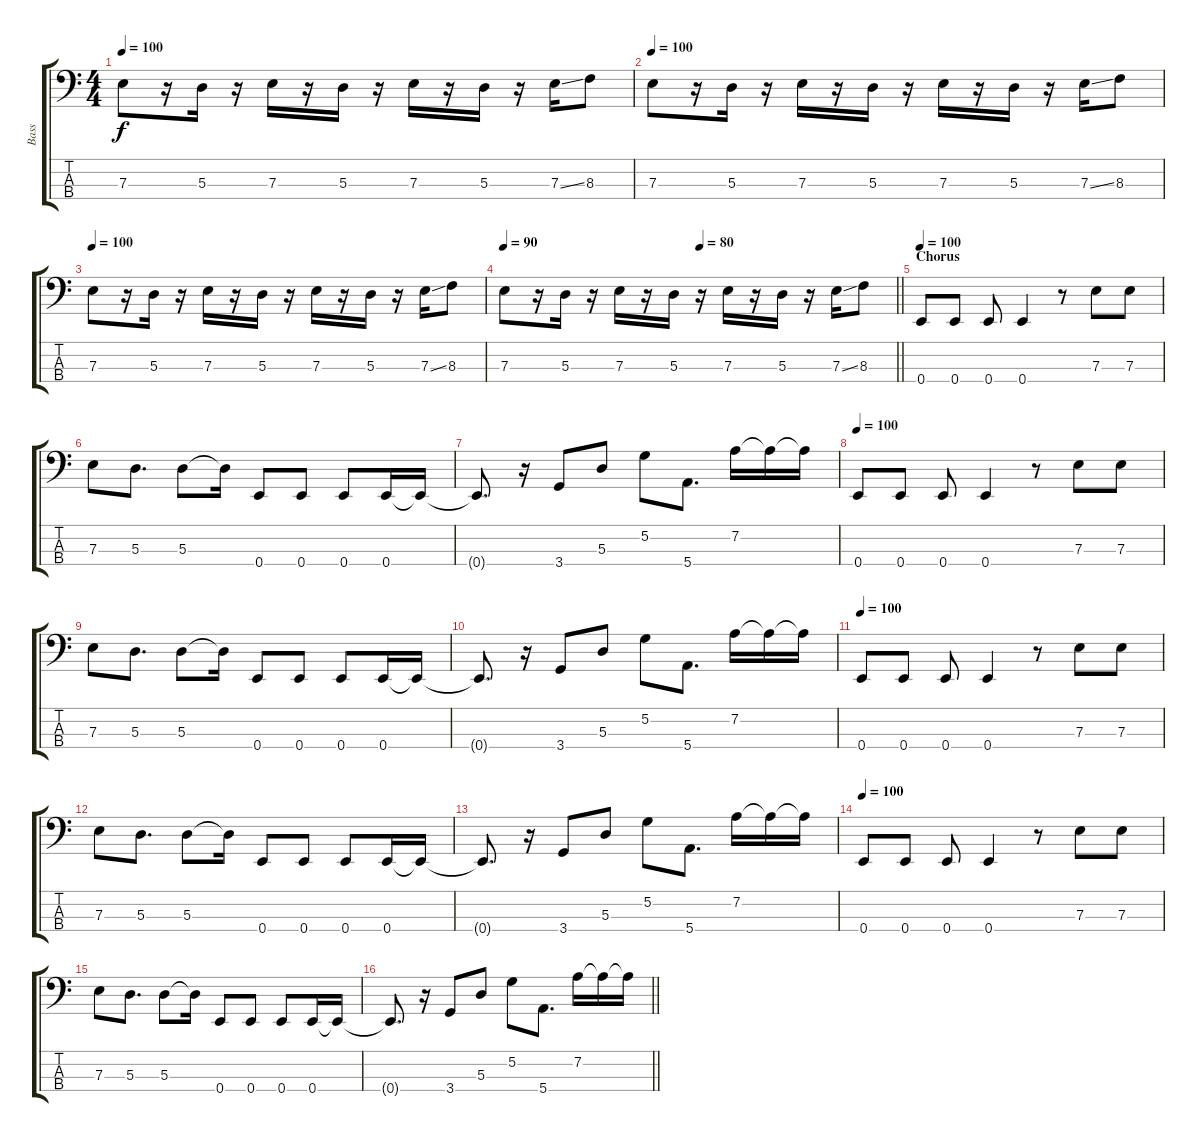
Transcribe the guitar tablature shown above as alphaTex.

\track ("Bass" "Bass") {instrument electricbassfinger}
\staff {score tabs}
\tuning (G2 D2 A1 E1) {hide}
\ts (4 4)
\tempo 100
\clef f4
\ks c
7.3.8{dy f} r.16 5.3.16 r.16 7.3.16 r.16 5.3.16 r.16 7.3.16 r.16 5.3.16 r.16 7.3{ss}.16 8.3.8 |
\tempo 100
7.3.8 r.16 5.3.16 r.16 7.3.16 r.16 5.3.16 r.16 7.3.16 r.16 5.3.16 r.16 7.3{ss}.16 8.3.8 |
\tempo 100
7.3.8 r.16 5.3.16 r.16 7.3.16 r.16 5.3.16 r.16 7.3.16 r.16 5.3.16 r.16 7.3{ss}.16 8.3.8 |
\tempo 100
\tempo 90
\tempo (80 0.5)
\barLineRight lightlight
7.3.8 r.16 5.3.16 r.16 7.3.16 r.16 5.3.16 r.16 7.3.16 r.16 5.3.16 r.16 7.3{ss}.16 8.3.8 |
\section ("" "Chorus")
\tempo 100
0.4.8 0.4.8 0.4.8 0.4.4 r.8 7.3.8 7.3.8 |
7.3.8 5.3.8{d} 5.3.8 5.3{t}.16 0.4.8 0.4.8 0.4.8 0.4.16 0.4{t}.16 |
0.4{t}.8{d} r.16 3.4.8 5.3.8 5.2.8 5.4.8{d} 7.2.16 7.2{t}.16 7.2{t}.16 |
\tempo 100
0.4.8 0.4.8 0.4.8 0.4.4 r.8 7.3.8 7.3.8 |
7.3.8 5.3.8{d} 5.3.8 5.3{t}.16 0.4.8 0.4.8 0.4.8 0.4.16 0.4{t}.16 |
0.4{t}.8{d} r.16 3.4.8 5.3.8 5.2.8 5.4.8{d} 7.2.16 7.2{t}.16 7.2{t}.16 |
\tempo 100
0.4.8 0.4.8 0.4.8 0.4.4 r.8 7.3.8 7.3.8 |
7.3.8 5.3.8{d} 5.3.8 5.3{t}.16 0.4.8 0.4.8 0.4.8 0.4.16 0.4{t}.16 |
0.4{t}.8{d} r.16 3.4.8 5.3.8 5.2.8 5.4.8{d} 7.2.16 7.2{t}.16 7.2{t}.16 |
\tempo 100
0.4.8 0.4.8 0.4.8 0.4.4 r.8 7.3.8 7.3.8 |
7.3.8 5.3.8{d} 5.3.8 5.3{t}.16 0.4.8 0.4.8 0.4.8 0.4.16 0.4{t}.16 |
\barLineRight lightlight
0.4{t}.8{d} r.16 3.4.8 5.3.8 5.2.8 5.4.8{d} 7.2.16 7.2{t}.16 7.2{t}.16
